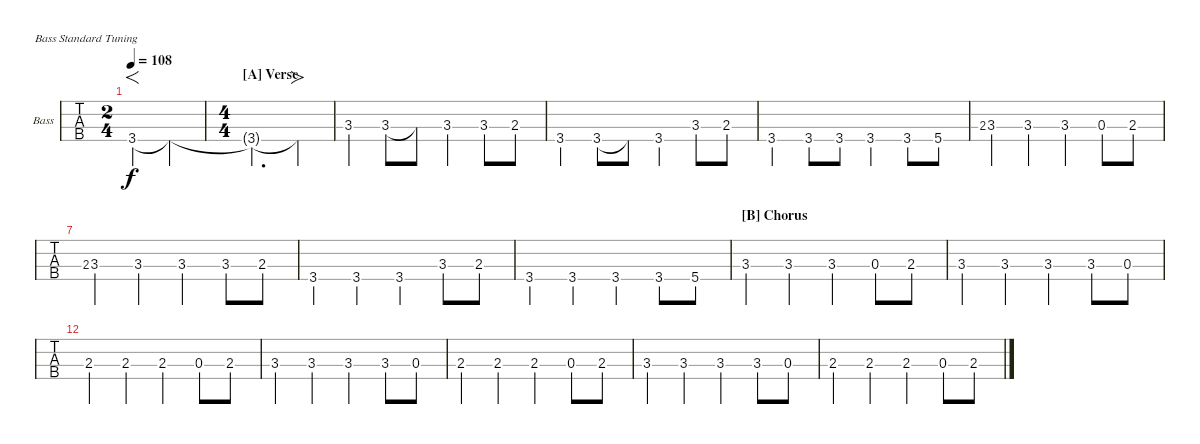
\defaultSystemsLayout 4
\bracketExtendMode nobrackets
\firstSystemTrackNameOrientation horizontal
\otherSystemsTrackNameOrientation horizontal
\defaultBarNumberDisplay FirstOfSystem
\track ("Bass" "Bass") {instrument electricbassfinger}
\staff {tabs}
\tuning (G2 D2 A1 E1)
\ts (2 4)
\tempo 108
\clef f4
\ks c
3.4.4{f dy f instrument electricbassfinger} 3.4{t}.4 |
\ts (4 4)
\section ("A" "Verse")
3.4{t}.2{d} 3.4{t}.4{fo} |
3.3.4 3.3.8 3.3{t}.8 3.3.4 3.3.8 2.3.8 |
3.4.4 3.4.8 3.4{t}.8 3.4.4 3.3.8 2.3.8 |
3.4.4 3.4.8 3.4.8 3.4.4 3.4.8 5.4.8 |
2.3.8{gr} 3.3.4 3.3.4 3.3.4 0.3.8 2.3.8 |
2.3.8{gr} 3.3.4 3.3.4 3.3.4 3.3.8 2.3.8 |
3.4.4 3.4.4 3.4.4 3.3.8 2.3.8 |
3.4.4 3.4.4 3.4.4 3.4.8 5.4.8 |
\section ("B" "Chorus")
3.3.4 3.3.4 3.3.4 0.3.8 2.3.8 |
3.3.4 3.3.4 3.3.4 3.3.8 0.3.8 |
2.3.4 2.3.4 2.3.4 0.3.8 2.3.8 |
3.3.4 3.3.4 3.3.4 3.3.8 0.3.8 |
2.3.4 2.3.4 2.3.4 0.3.8 2.3.8 |
3.3.4 3.3.4 3.3.4 3.3.8 0.3.8 |
2.3.4 2.3.4 2.3.4 0.3.8 2.3.8
